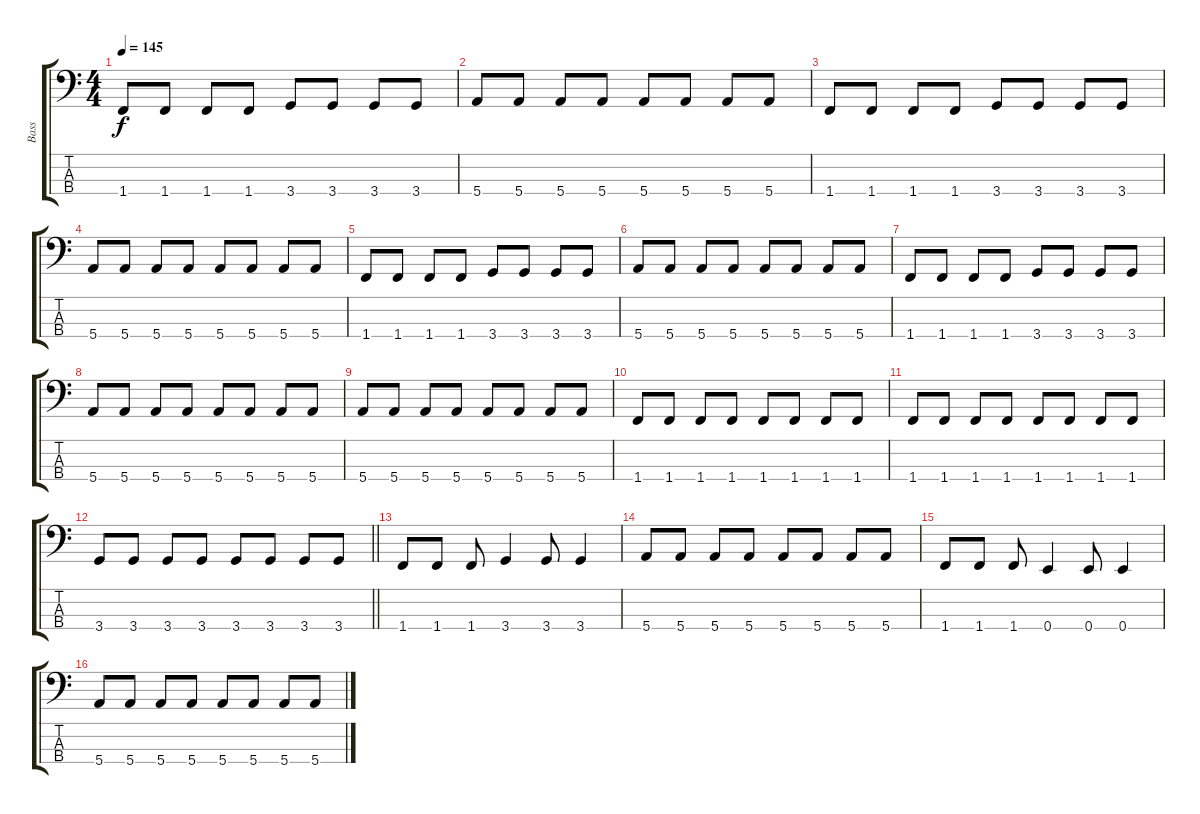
\track ("Bass" "Bass") {instrument electricbassfinger}
\staff {score tabs}
\tuning (G2 D2 A1 E1) {hide}
\ts (4 4)
\tempo 145
\clef f4
\ks c
1.4.8{dy f} 1.4.8 1.4.8 1.4.8 3.4.8 3.4.8 3.4.8 3.4.8 |
5.4.8 5.4.8 5.4.8 5.4.8 5.4.8 5.4.8 5.4.8 5.4.8 |
1.4.8 1.4.8 1.4.8 1.4.8 3.4.8 3.4.8 3.4.8 3.4.8 |
5.4.8 5.4.8 5.4.8 5.4.8 5.4.8 5.4.8 5.4.8 5.4.8 |
1.4.8 1.4.8 1.4.8 1.4.8 3.4.8 3.4.8 3.4.8 3.4.8 |
5.4.8 5.4.8 5.4.8 5.4.8 5.4.8 5.4.8 5.4.8 5.4.8 |
1.4.8 1.4.8 1.4.8 1.4.8 3.4.8 3.4.8 3.4.8 3.4.8 |
5.4.8 5.4.8 5.4.8 5.4.8 5.4.8 5.4.8 5.4.8 5.4.8 |
5.4.8 5.4.8 5.4.8 5.4.8 5.4.8 5.4.8 5.4.8 5.4.8 |
1.4.8 1.4.8 1.4.8 1.4.8 1.4.8 1.4.8 1.4.8 1.4.8 |
1.4.8 1.4.8 1.4.8 1.4.8 1.4.8 1.4.8 1.4.8 1.4.8 |
\barLineRight lightlight
3.4.8 3.4.8 3.4.8 3.4.8 3.4.8 3.4.8 3.4.8 3.4.8 |
\section ("" "")
1.4.8 1.4.8 1.4.8 3.4.4 3.4.8 3.4.4 |
5.4.8 5.4.8 5.4.8 5.4.8 5.4.8 5.4.8 5.4.8 5.4.8 |
1.4.8 1.4.8 1.4.8 0.4.4 0.4.8 0.4.4 |
5.4.8 5.4.8 5.4.8 5.4.8 5.4.8 5.4.8 5.4.8 5.4.8
